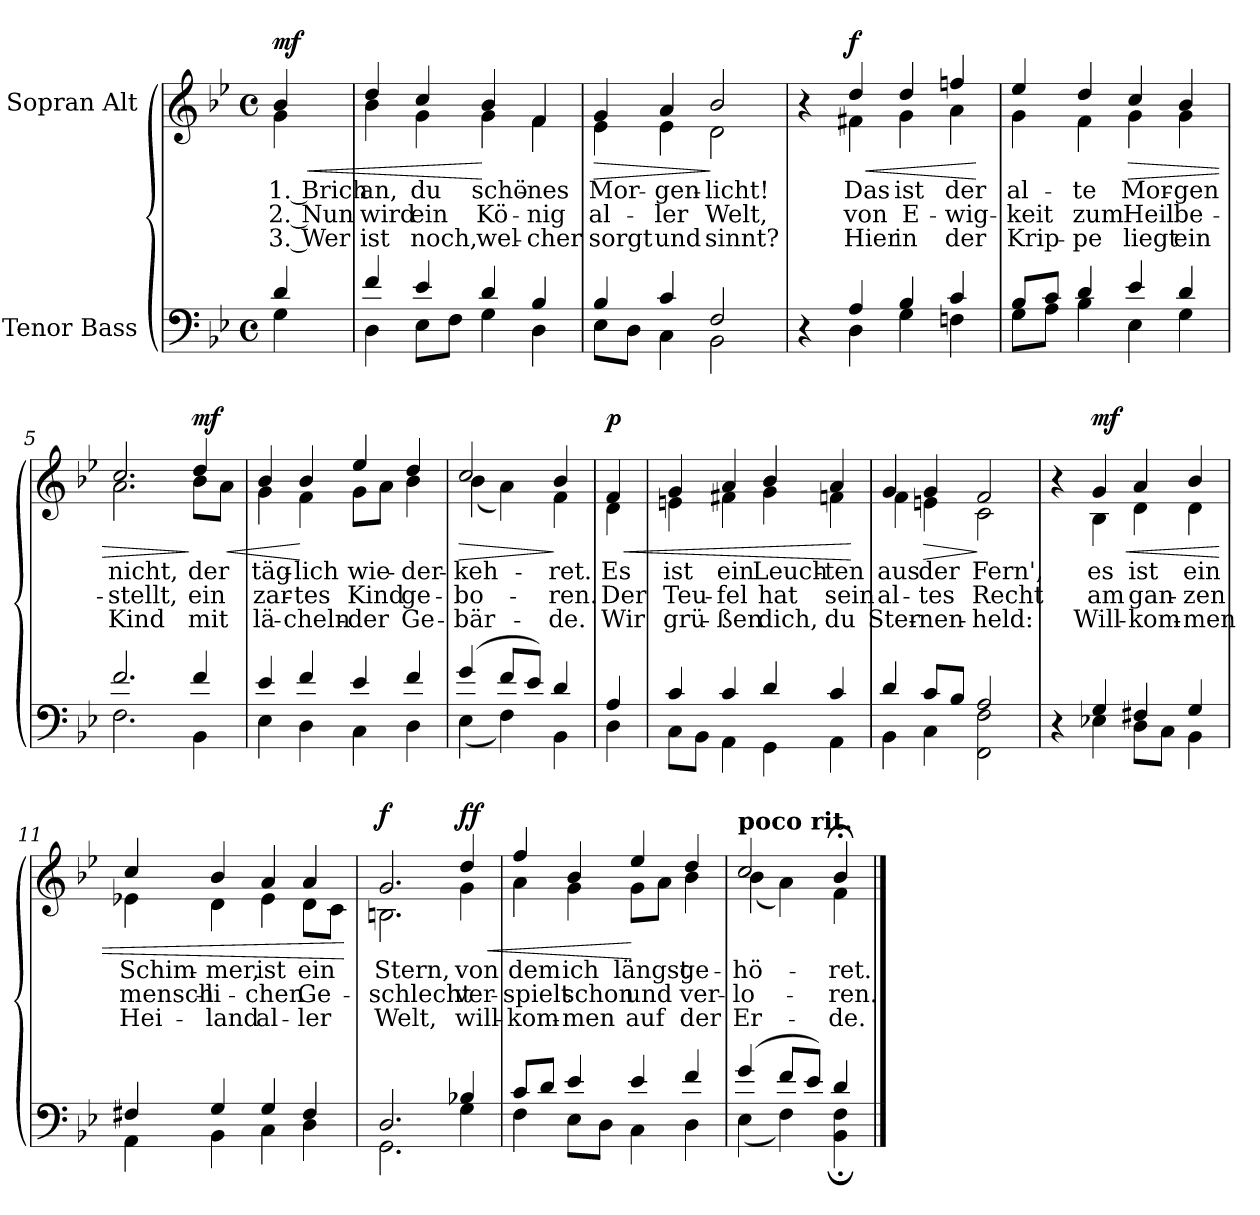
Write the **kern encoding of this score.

**kern	**kern	**text	**text	**text	**dynam
*part2	*part1	*part1	*part1	*part1	*part1
*staff2	*staff1	*staff1	*staff1	*staff1	*staff1
*I"Tenor Bass	*I"Sopran Alt	*	*	*	*
*clefF4	*clefG2	*	*	*	*
*k[b-e-]	*k[b-e-]	*	*	*	*
*M4/4	*M4/4	*	*	*	*
*met(c)	*met(c)	*	*	*	*
=	=	=	=	=	=
*^	*	*	*	*	*
!	!	!LO:TX:a:B:t=Mäßig bewegt	!	!	!	!
!	!	!	!	!	!	!LO:HP:b
*	*	*^	*	*	*	*
!	!	!	!	!	!	!	!LO:DY:n=1:b
4d/	4G\	4b-/	4g\	1. Brich	2. Nun	3. Wer	< mf
=1	=1	=1	=1	=1	=1	=1	=1
4f/	4D\	4dd/	4b-\	an,	wird	ist	.
4e-/	8E-\L	4cc/	4g\	du	ein	noch,	.
.	8F\J	.	.	.	.	.	.
4d/	4G\	4b-/	4g\	schö-	Kö-	wel-	[
4B-/	4D\	4f/	4f\	-nes	-nig	-cher	.
=2	=2	=2	=2	=2	=2	=2	=2
!	!	!	!	!	!	!	!LO:HP:b
4B-/	8E-\L	4g/	4e-\	Mor-	al-	sorgt	>
.	8D\J	.	.	.	.	.	.
4c/	4C\	4a/	4e-\	-gen-	-ler	und	.
2F/	2BB-\	2b-/	2d\	-licht!	Welt,	sinnt?	]
=3	=3	=3	=3	=3	=3	=3	=3
4r	4ryy	4r	4ryy	.	.	.	.
!	!	!	!	!	!	!	!LO:HP:b
!	!	!	!	!	!	!	!LO:DY:n=1:b
4A/	4D\	4dd/	4f#X\	Das	von	Hier	< f
4B-/	4G\	4dd/	4g\	ist	E-	in	.
4c/	4Fn\	4ffn/	4a\	der	-wig-	der	.
*v	*v	*	*	*	*	*	*
*	*v	*v	*	*	*	*
.	.	.	.	.	[
!!LO:LB:g=z
=4	=4	=4	=4	=4	=4
*^	*^	*	*	*	*
8B-/L	8G\L	4ee-/	4g\	al-	-keit	Krip-	.
8c/J	8A\J	.	.	.	.	.	.
4d/	4B-\	4dd/	4f\	-te	zum	-pe	.
!	!	!	!	!	!	!	!LO:HP:b
4e-/	4E-\	4cc/	4g\	Mor-	Heil	liegt	>
4d/	4G\	4b-/	4g\	-gen	be-	ein	.
=5	=5	=5	=5	=5	=5	=5	=5
2.f/	2.F\	2.cc/	2.a\	nicht,	-stellt,	Kind	.
!	!	!	!	!	!	!	!LO:HP:n=1:b
!	!	!	!	!	!	!	!LO:DY:n=1:b
4f/	4BB-\	4dd/	8b-\L	der	ein	mit	] < mf
.	.	.	8a\J	.	.	.	.
=6	=6	=6	=6	=6	=6	=6	=6
4e-/	4E-\	4b-/	4g\	täg-	zar-	lä-	.
4f/	4D\	4b-/	4f\	-lich	-tes	-cheln-	[
4e-/	4C\	4ee-/	8g\L	wie-	Kind	-der	.
.	.	.	8a\J	.	.	.	.
4f/	4D\	4dd/	4b-\	-der-	ge-	Ge-	.
=7	=7	=7	=7	=7	=7	=7	=7
!	!	!	!	!	!	!	!LO:HP:b
(4g/	(4E-\	2cc/	(4b-\	-keh-	-bo-	-bär-	>
8f/L	4F\)	.	4a\)	.	.	.	.
8e-/J)	.	.	.	.	.	.	.
4d/	4BB-\	4b-/	4f\	-ret.	-ren.	-de.	]
!!LO:LB:g=z	!!
=7X1	=7X1	=7X1	=7X1	=7X1	=7X1	=7X1	=7X1
!	!	!	!	!	!	!	!LO:HP:b
!	!	!	!	!	!	!	!LO:DY:n=1:b
4A/	4D\	4f/	4d\	Es	Der	Wir	< p
=8	=8	=8	=8	=8	=8	=8	=8
4c/	8C\L	4g/	4en\	ist	Teu-	grü-	.
.	8BB-\J	.	.	.	.	.	.
4c/	4AA\	4a/	4f#X\	ein	-fel	-ßen	.
4d/	4GG\	4b-/	4g\	Leuch-	hat	dich,	.
4c/	4AA\	4a/	4fn\	-ten	sein	du	.
*v	*v	*	*	*	*	*	*
*	*v	*v	*	*	*	*
.	.	.	.	.	[
=9	=9	=9	=9	=9	=9
*^	*^	*	*	*	*
4d/	4BB-\	4g/	4f\	aus	al-	Ster-	.
!	!	!	!	!	!	!	!LO:HP:b
8c/L	4C\	4g/	4en\	der	-tes	-nen-	>
8B-/J	.	.	.	.	.	.	.
2A/	2FF\ 2F\	2f/	2c\	Fern',	Recht	-held:	]
=10	=10	=10	=10	=10	=10	=10	=10
4r	4ryy	4r	4ryy	.	.	.	.
!	!	!	!	!	!	!	!LO:HP:b
!	!	!	!	!	!	!	!LO:DY:n=1:b
4G/	4E-X\	4g/	4B-\	es	am	Will-	< mf
4F#X/	8D\L	4a/	4d\	ist	gan-	-kom-	.
.	8C\J	.	.	.	.	.	.
4G/	4BB-\	4b-/	4d\	ein	-zen	-men	.
!!LO:LB:g=z	!!
=11	=11	=11	=11	=11	=11	=11	=11
4F#X/	4AA\	4cc/	4e-X\	Schim-	mensch-	Hei-	.
4G/	4BB-\	4b-/	4d\	-mer,	-li-	-land	.
4G/	4C\	4a/	4e-\	ist	-chen	al-	.
4F#/	4D\	4a/	8d\L	ein	Ge-	-ler	.
.	.	.	8c\J	.	.	.	.
*v	*v	*	*	*	*	*	*
*	*v	*v	*	*	*	*
.	.	.	.	.	[
=12	=12	=12	=12	=12	=12
*^	*^	*	*	*	*
!	!	!	!	!	!	!	!LO:DY:b
2.D/	2.GG\	2.g/	2.Bn\	Stern,	-schlecht	Welt,	f
!	!	!	!	!	!	!	!LO:HP:b
!	!	!	!	!	!	!	!LO:DY:n=1:b
4B-X/	4G\	4dd/	4g\	von	ver-	will-	< ff
=13	=13	=13	=13	=13	=13	=13	=13
8c/L	4F\	4ff/	4a\	dem	-spielt	-kom-	.
8d/J	.	.	.	.	.	.	.
4e-/	8E-\L	4b-/	4g\	ich	schon	-men	.
.	8D\J	.	.	.	.	.	.
4e-/	4C\	4ee-/	8g\L	längst	und	auf	[
.	.	.	8a\J	.	.	.	.
4f/	4D\	4dd/	4b-\	ge-	ver-	der	.
=14	=14	=14	=14	=14	=14	=14	=14
!	!	!LO:TX:a:B:t=poco rit.	!	!	!	!	!
(4g/	(4E-\	2cc/	(4b-\	-hö-	-lo-	Er-	.
8f/L	4F\)	.	4a\)	.	.	.	.
8e-/J)	.	.	.	.	.	.	.
4d/	4BB-\; 4F\;	4b-;</	4f\	-ret.	-ren.	-de.	.
*v	*v	*	*	*	*	*	*
*	*v	*v	*	*	*	*
==	==	==	==	==	==
*-	*-	*-	*-	*-	*-
